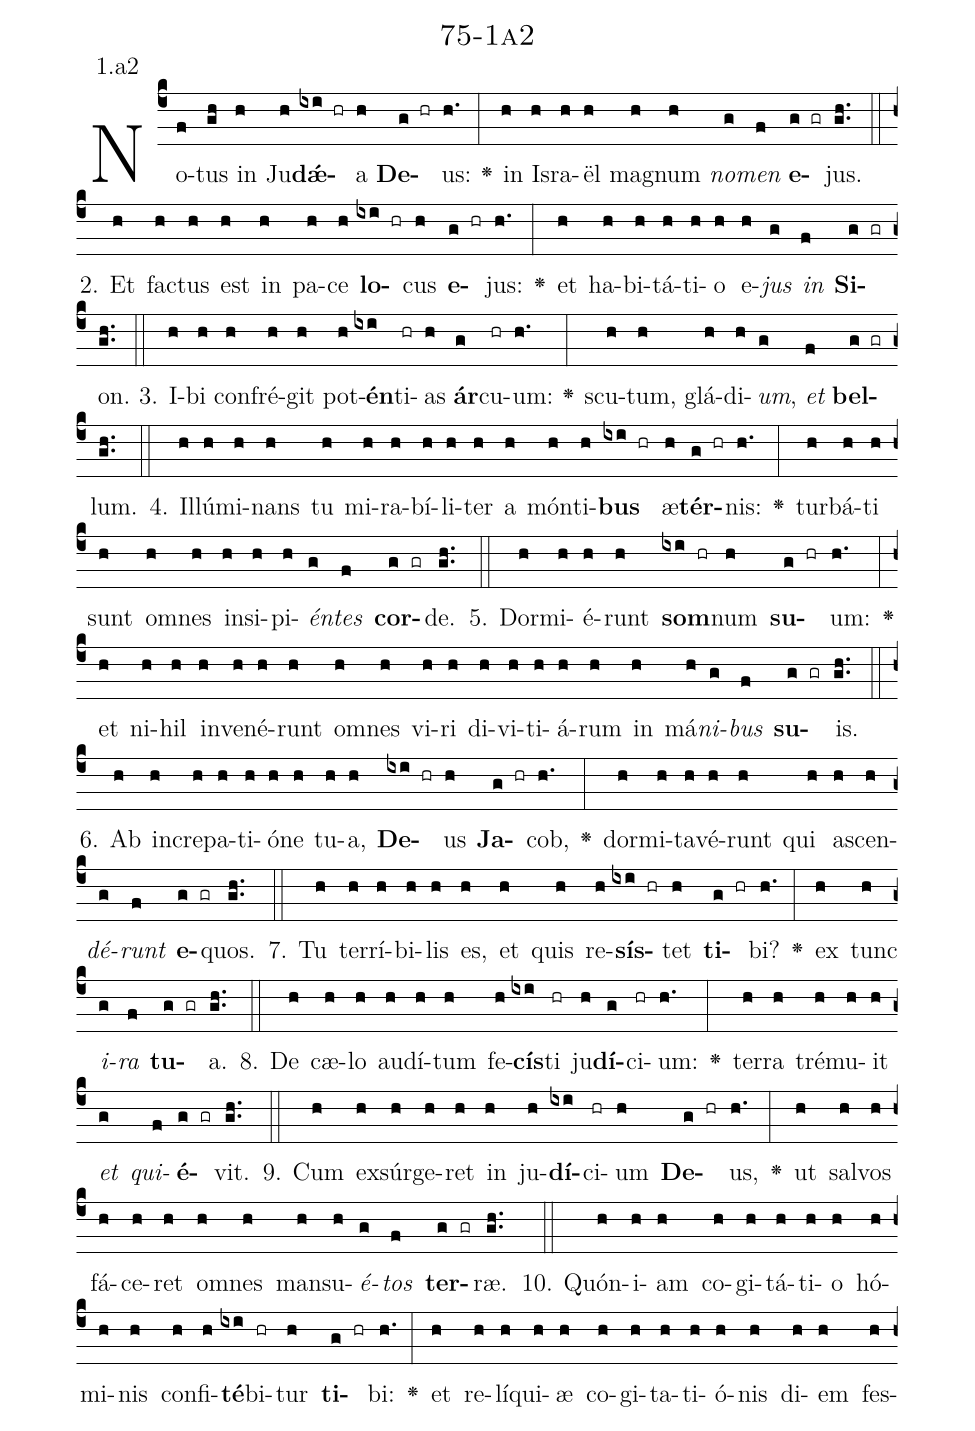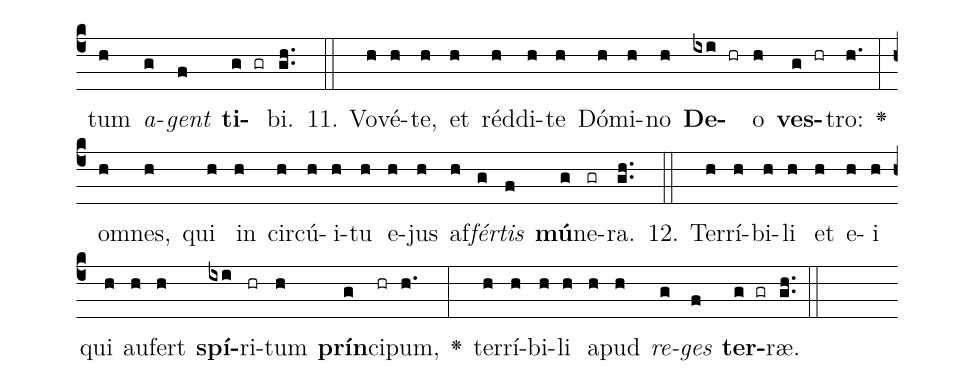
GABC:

name: 75-1a2;
annotation: 1.a2;
%%
(c4)No(f)tus(gh) in(h) Ju(h)<b>dǽ</b>(ixi hr)a(h) <b>De</b>(g hr)us:(h.) <v>\greheightstar</v>(:) in(h) Is(h)ra(h)ël(h) ma(h)gnum(h) <i>no</i>(g)<i>men</i>(f) <b>e</b>(g gr)jus.(gh..) (::)
2. Et(h) fac(h)tus(h) est(h) in(h) pa(h)ce(h) <b>lo</b>(ixi hr)cus(h) <b>e</b>(g hr)jus:(h.) <v>\greheightstar</v>(:) et(h) ha(h)bi(h)tá(h)ti(h)o(h) e(h)<i>jus</i>(g) <i>in</i>(f) <b>Si</b>(g gr)on.(gh..) (::)
3. I(h)bi(h) con(h)fré(h)git(h) pot(h)<b>én</b>(ixi)ti(hr)as(h) <b>ár</b>(g)cu(hr)um:(h.) <v>\greheightstar</v>(:) scu(h)tum,(h) glá(h)di(h)<i>um</i>,(g) <i>et</i>(f) <b>bel</b>(g gr)lum.(gh..) (::)
4. Il(h)lú(h)mi(h)nans(h) tu(h) mi(h)ra(h)bí(h)li(h)ter(h) a(h) món(h)ti(h)<b>bus</b>(ixi hr) æ(h)<b>tér</b>(g hr)nis:(h.) <v>\greheightstar</v>(:) tur(h)bá(h)ti(h) sunt(h) om(h)nes(h) in(h)si(h)pi(h)<i>én</i>(g)<i>tes</i>(f) <b>cor</b>(g gr)de.(gh..) (::)
5. Dor(h)mi(h)é(h)runt(h) <b>som</b>(ixi hr)num(h) <b>su</b>(g hr)um:(h.) <v>\greheightstar</v>(:) et(h) ni(h)hil(h) in(h)ve(h)né(h)runt(h) om(h)nes(h) vi(h)ri(h) di(h)vi(h)ti(h)á(h)rum(h) in(h) má(h)<i>ni</i>(g)<i>bus</i>(f) <b>su</b>(g gr)is.(gh..) (::)
6. Ab(h) in(h)cre(h)pa(h)ti(h)ó(h)ne(h) tu(h)a,(h) <b>De</b>(ixi hr)us(h) <b>Ja</b>(g hr)cob,(h.) <v>\greheightstar</v>(:) dor(h)mi(h)ta(h)vé(h)runt(h) qui(h) a(h)scen(h)<i>dé</i>(g)<i>runt</i>(f) <b>e</b>(g gr)quos.(gh..) (::)
7. Tu(h) ter(h)rí(h)bi(h)lis(h) es,(h) et(h) quis(h) re(h)<b>sís</b>(ixi hr)tet(h) <b>ti</b>(g hr)bi?(h.) <v>\greheightstar</v>(:) ex(h) tunc(h) <i>i</i>(g)<i>ra</i>(f) <b>tu</b>(g gr)a.(gh..) (::)
8. De(h) cæ(h)lo(h) au(h)dí(h)tum(h) fe(h)<b>cís</b>(ixi)ti(hr) ju(h)<b>dí</b>(g)ci(hr)um:(h.) <v>\greheightstar</v>(:) ter(h)ra(h) tré(h)mu(h)it(h) <i>et</i>(g) <i>qui</i>(f)<b>é</b>(g gr)vit.(gh..) (::)
9. Cum(h) ex(h)súr(h)ge(h)ret(h) in(h) ju(h)<b>dí</b>(ixi)ci(hr)um(h) <b>De</b>(g hr)us,(h.) <v>\greheightstar</v>(:) ut(h) sal(h)vos(h) fá(h)ce(h)ret(h) om(h)nes(h) man(h)su(h)<i>é</i>(g)<i>tos</i>(f) <b>ter</b>(g gr)ræ.(gh..) (::)
10. Quón(h)i(h)am(h) co(h)gi(h)tá(h)ti(h)o(h) hó(h)mi(h)nis(h) con(h)fi(h)<b>té</b>(ixi)bi(hr)tur(h) <b>ti</b>(g hr)bi:(h.) <v>\greheightstar</v>(:) et(h) re(h)lí(h)qui(h)æ(h) co(h)gi(h)ta(h)ti(h)ó(h)nis(h) di(h)em(h) fes(h)tum(h) <i>a</i>(g)<i>gent</i>(f) <b>ti</b>(g gr)bi.(gh..) (::)
11. Vo(h)vé(h)te,(h) et(h) réd(h)di(h)te(h) Dó(h)mi(h)no(h) <b>De</b>(ixi hr)o(h) <b>ves</b>(g hr)tro:(h.) <v>\greheightstar</v>(:) om(h)nes,(h) qui(h) in(h) cir(h)cú(h)i(h)tu(h) e(h)jus(h) af(h)<i>fér</i>(g)<i>tis</i>(f) <b>mú</b>(g)ne(gr)ra.(gh..) (::)
12. Ter(h)rí(h)bi(h)li(h) et(h) e(h)i(h) qui(h) au(h)fert(h) <b>spí</b>(ixi)ri(hr)tum(h) <b>prín</b>(g)ci(hr)pum,(h.) <v>\greheightstar</v>(:) ter(h)rí(h)bi(h)li(h) a(h)pud(h) <i>re</i>(g)<i>ges</i>(f) <b>ter</b>(g gr)ræ.(gh..) (::)
